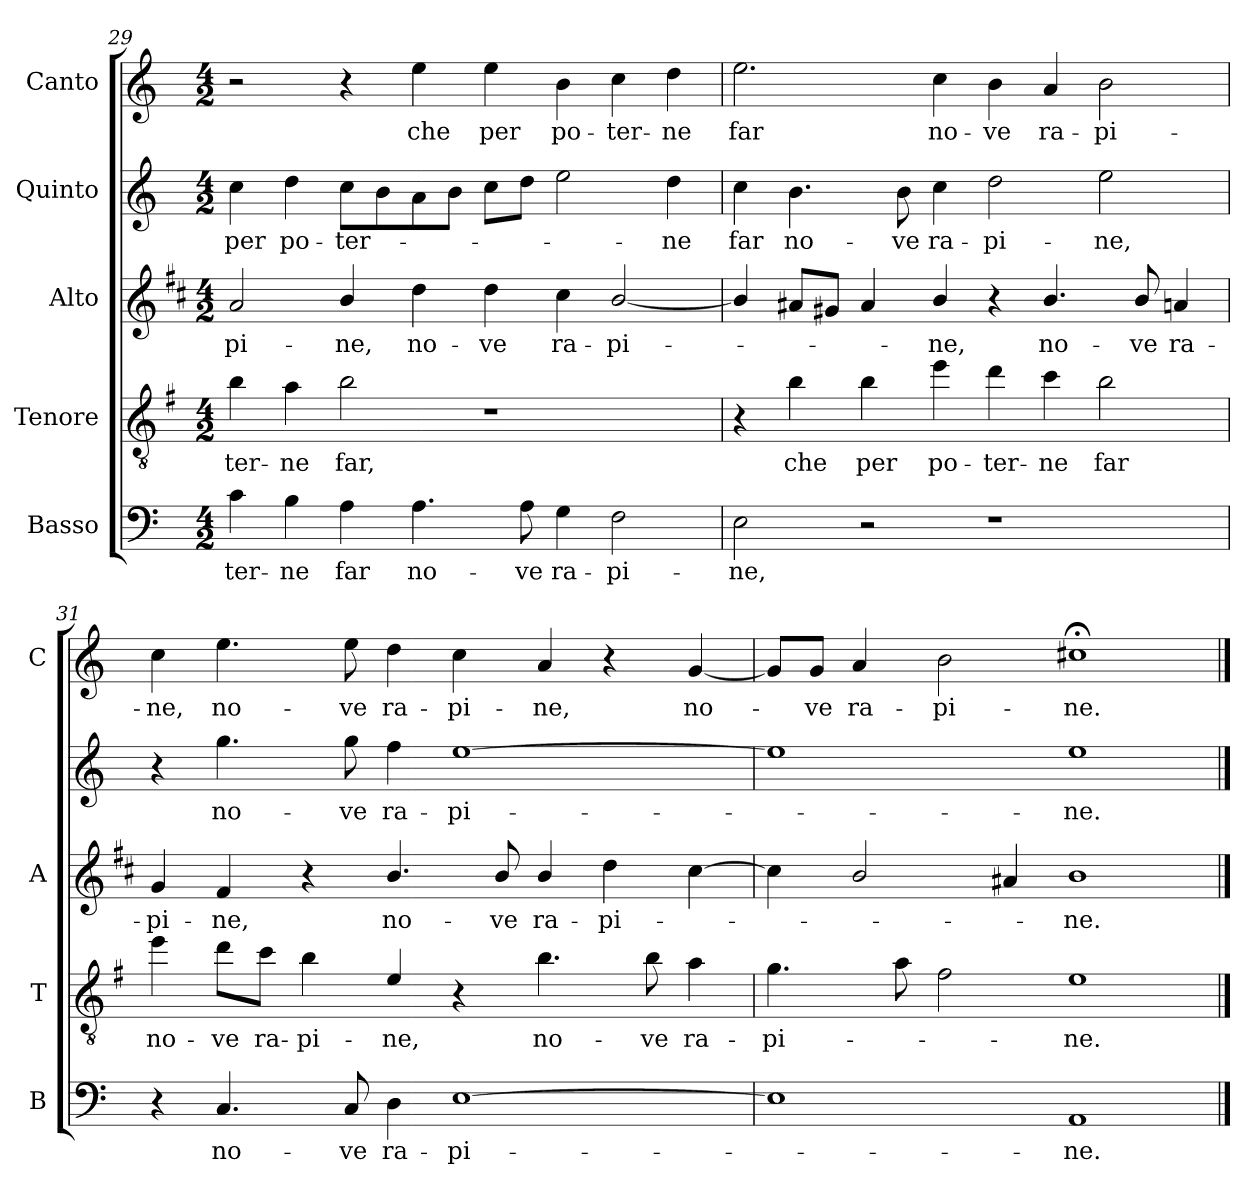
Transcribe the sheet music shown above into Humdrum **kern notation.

**kern	**text	**kern	**text	**kern	**text	**kern	**text	**kern	**text
*part5	*part5	*part4	*part4	*part3	*part3	*part2	*part2	*part1	*part1
*staff5	*staff5	*staff4	*staff4	*staff3	*staff3	*staff2	*staff2	*staff1	*staff1
*I"Basso	*	*I"Tenore	*	*I"Alto	*	*I"Quinto	*	*I"Canto	*
*I'B	*	*I'T	*	*I'A	*	*	*	*I'C	*
*clefF4	*	*clefGv2	*	*clefG2	*	*clefG2	*	*clefG2	*
*	*	*ITrd4c7	*	*ITrd1c2	*	*	*	*	*
*k[]	*	*k[]	*	*k[]	*	*k[]	*	*k[]	*
*C:	*	*C:	*	*C:	*	*C:	*	*C:	*
*M4/2	*	*M4/2	*	*M4/2	*	*M4/2	*	*M4/2	*
=29	=29	=29	=29	=29	=29	=29	=29	=29	=29
!	!LO:LY:b	!	!LO:LY:b	!	!LO:LY:b	!	!LO:LY:b	!	!
4c\	-ter-	4e\	-ter-	2g/	-pi-	4cc\	per	2r	.
!	!LO:LY:b	!	!LO:LY:b	!	!	!	!LO:LY:b	!	!
4B\	-ne	4d\	-ne	.	.	4dd\	po-	.	.
!	!LO:LY:b	!	!LO:LY:b	!	!LO:LY:b	!	!LO:LY:b	!	!
4A\	far	2e\	far,	4a/	-ne,	8cc\L	-ter-	4r	.
.	.	.	.	.	.	8b\	.	.	.
!	!LO:LY:b	!	!	!	!LO:LY:b	!	!	!	!LO:LY:b
4.A\	no-	.	.	4cc\	no-	8a\	.	4ee\	che
.	.	.	.	.	.	8b\J	.	.	.
!	!	!	!	!	!LO:LY:b	!	!	!	!LO:LY:b
.	.	1r	.	4cc\	-ve	8cc\L	.	4ee\	per
!	!LO:LY:b	!	!	!	!	!	!	!	!
8A\	-ve	.	.	.	.	8dd\J	.	.	.
!	!LO:LY:b	!	!	!	!LO:LY:b	!	!	!	!LO:LY:b
4G\	ra-	.	.	4b\	ra-	2ee\	.	4b\	po-
!	!LO:LY:b	!	!	!	!LO:LY:b	!	!	!	!LO:LY:b
2F\	-pi-	.	.	[2a/	-pi-	.	.	4cc\	-ter-
!	!	!	!	!	!	!	!LO:LY:b	!	!LO:LY:b
.	.	.	.	.	.	4dd\	-ne	4dd\	-ne
=30	=30	=30	=30	=30	=30	=30	=30	=30	=30
!	!LO:LY:b	!	!	!	!	!	!LO:LY:b	!	!LO:LY:b
2E\	-ne,	4r	.	4a/]	.	4cc\	far	2.ee\	far
!	!	!	!LO:LY:b	!	!	!	!LO:LY:b	!	!
.	.	4e\	che	8g#X/L	.	4.b\	no-	.	.
.	.	.	.	8f#X/J	.	.	.	.	.
!	!	!	!LO:LY:b	!	!	!	!	!	!
2r	.	4e\	per	4g#/	.	.	.	.	.
!	!	!	!	!	!	!	!LO:LY:b	!	!
.	.	.	.	.	.	8b\	-ve	.	.
!	!	!	!LO:LY:b	!	!LO:LY:b	!	!LO:LY:b	!	!LO:LY:b
.	.	4a\	po-	4a/	-ne,	4cc\	ra-	4cc\	no-
!	!	!	!LO:LY:b	!	!	!	!LO:LY:b	!	!LO:LY:b
1r	.	4g\	-ter-	4r	.	2dd\	-pi-	4b\	-ve
!	!	!	!LO:LY:b	!	!LO:LY:b	!	!	!	!LO:LY:b
.	.	4f\	-ne	4.a/	no-	.	.	4a/	ra-
!	!	!	!LO:LY:b	!	!	!	!LO:LY:b	!	!LO:LY:b
.	.	2e\	far	.	.	2ee\	-ne,	2b\	-pi-
!	!	!	!	!	!LO:LY:b	!	!	!	!
.	.	.	.	8a/	-ve	.	.	.	.
!	!	!	!	!	!LO:LY:b	!	!	!	!
.	.	.	.	4gn/	ra-	.	.	.	.
!!LO:LB:g=z
=31	=31	=31	=31	=31	=31	=31	=31	=31	=31
!	!	!	!LO:LY:b	!	!LO:LY:b	!	!	!	!LO:LY:b
4r	.	4a\	no-	4f/	-pi-	4r	.	4cc\	-ne,
!	!LO:LY:b	!	!LO:LY:b	!	!LO:LY:b	!	!LO:LY:b	!	!LO:LY:b
4.C/	no-	8g\L	-ve	4e/	-ne,	4.gg\	no-	4.ee\	no-
!	!	!	!LO:LY:b	!	!	!	!	!	!
.	.	8f\J	ra-	.	.	.	.	.	.
!	!	!	!LO:LY:b	!	!	!	!	!	!
.	.	4e\	-pi-	4r	.	.	.	.	.
!	!LO:LY:b	!	!	!	!	!	!LO:LY:b	!	!LO:LY:b
8C/	-ve	.	.	.	.	8gg\	-ve	8ee\	-ve
!	!LO:LY:b	!	!LO:LY:b	!	!LO:LY:b	!	!LO:LY:b	!	!LO:LY:b
4D\	ra-	4A/	-ne,	4.a/	no-	4ff\	ra-	4dd\	ra-
!	!LO:LY:b	!	!	!	!	!	!LO:LY:b	!	!LO:LY:b
[1E	-pi-	4r	.	.	.	[1ee	-pi-	4cc\	-pi-
!	!	!	!	!	!LO:LY:b	!	!	!	!
.	.	.	.	8a/	-ve	.	.	.	.
!	!	!	!LO:LY:b	!	!LO:LY:b	!	!	!	!LO:LY:b
.	.	4.e\	no-	4a/	ra-	.	.	4a/	-ne,
!	!	!	!	!	!LO:LY:b	!	!	!	!
.	.	.	.	4cc\	-pi-	.	.	4r	.
!	!	!	!LO:LY:b	!	!	!	!	!	!
.	.	8e\	-ve	.	.	.	.	.	.
!	!	!	!LO:LY:b	!	!	!	!	!	!LO:LY:b
.	.	4d\	ra-	[4b\	.	.	.	[4g/	no-
=32	=32	=32	=32	=32	=32	=32	=32	=32	=32
!	!	!	!LO:LY:b	!	!	!	!	!	!
1E]	.	4.c\	-pi-	4b\]	.	1ee]	.	8g/L]	.
!	!	!	!	!	!	!	!	!	!LO:LY:b
.	.	.	.	.	.	.	.	8g/J	-ve
!	!	!	!	!	!	!	!	!	!LO:LY:b
.	.	.	.	2a/	.	.	.	4a/	ra-
.	.	8d\	.	.	.	.	.	.	.
!	!	!	!	!	!	!	!	!	!LO:LY:b
.	.	2B\	.	.	.	.	.	2b\	-pi-
.	.	.	.	4g#X/	.	.	.	.	.
!	!LO:LY:b	!	!LO:LY:b	!	!LO:LY:b	!	!LO:LY:b	!	!LO:LY:b
1AA	-ne.	1A	-ne.	1a	-ne.	1ee	-ne.	1cc#X;<	-ne.
==	==	==	==	==	==	==	==	==	==
*-	*-	*-	*-	*-	*-	*-	*-	*-	*-
